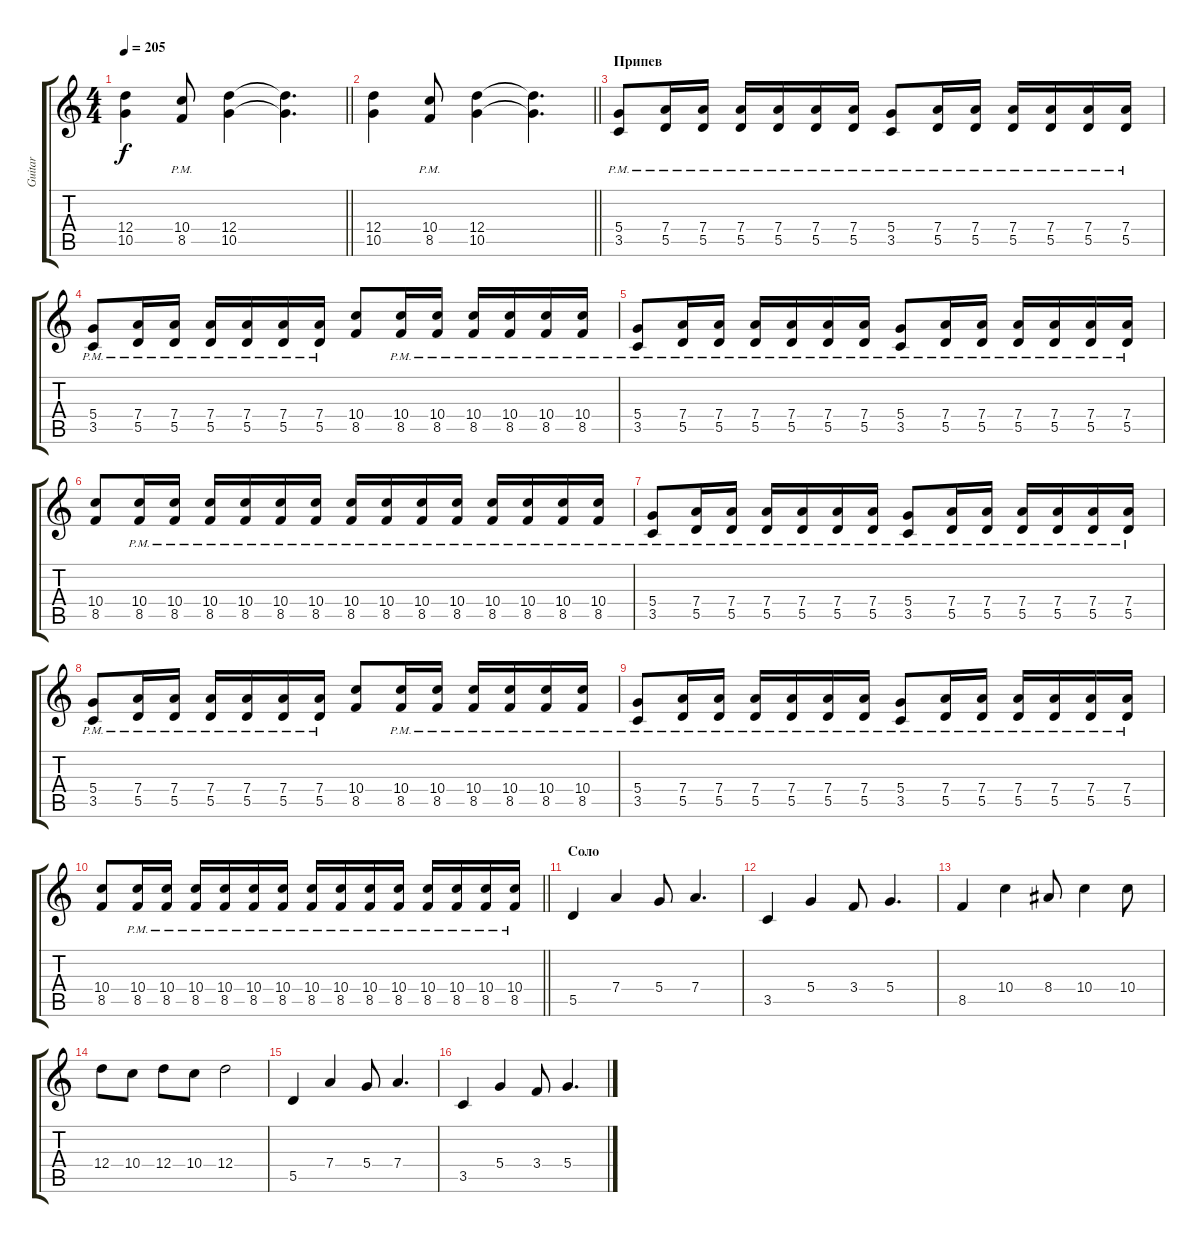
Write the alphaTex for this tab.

\track ("Guitar" "Guitar") {instrument distortionguitar}
\staff {score tabs}
\tuning (E4 B3 G3 D3 A2 E2) {hide}
\ts (4 4)
\tempo 205
\clef g2
\barLineRight lightlight
\ks c
(12.4 10.5).4{dy f} (10.4{pm} 8.5{pm}).8 (12.4 10.5).4 (12.4{t} 10.5{t}).4{d} |
\barLineRight lightlight
(12.4 10.5).4 (10.4{pm} 8.5{pm}).8 (12.4 10.5).4 (12.4{t} 10.5{t}).4{d} |
\section ("" "Припев")
(5.4{pm} 3.5{pm}).8 (7.4{pm} 5.5{pm}).16 (7.4{pm} 5.5{pm}).16 (7.4{pm} 5.5{pm}).16 (7.4{pm} 5.5{pm}).16 (7.4{pm} 5.5{pm}).16 (7.4{pm} 5.5{pm}).16 (5.4{pm} 3.5{pm}).8 (7.4{pm} 5.5{pm}).16 (7.4{pm} 5.5{pm}).16 (7.4{pm} 5.5{pm}).16 (7.4{pm} 5.5{pm}).16 (7.4{pm} 5.5{pm}).16 (7.4{pm} 5.5{pm}).16 |
(5.4{pm} 3.5{pm}).8 (7.4{pm} 5.5{pm}).16 (7.4{pm} 5.5{pm}).16 (7.4{pm} 5.5{pm}).16 (7.4{pm} 5.5{pm}).16 (7.4{pm} 5.5{pm}).16 (7.4{pm} 5.5{pm}).16 (10.4 8.5).8 (10.4{pm} 8.5{pm}).16 (10.4{pm} 8.5{pm}).16 (10.4{pm} 8.5{pm}).16 (10.4{pm} 8.5{pm}).16 (10.4{pm} 8.5{pm}).16 (10.4{pm} 8.5{pm}).16 |
(5.4{pm} 3.5{pm}).8 (7.4{pm} 5.5{pm}).16 (7.4{pm} 5.5{pm}).16 (7.4{pm} 5.5{pm}).16 (7.4{pm} 5.5{pm}).16 (7.4{pm} 5.5{pm}).16 (7.4{pm} 5.5{pm}).16 (5.4{pm} 3.5{pm}).8 (7.4{pm} 5.5{pm}).16 (7.4{pm} 5.5{pm}).16 (7.4{pm} 5.5{pm}).16 (7.4{pm} 5.5{pm}).16 (7.4{pm} 5.5{pm}).16 (7.4{pm} 5.5{pm}).16 |
(10.4 8.5).8 (10.4{pm} 8.5{pm}).16 (10.4{pm} 8.5{pm}).16 (10.4{pm} 8.5{pm}).16 (10.4{pm} 8.5{pm}).16 (10.4{pm} 8.5{pm}).16 (10.4{pm} 8.5{pm}).16 (10.4{pm} 8.5{pm}).16 (10.4{pm} 8.5{pm}).16 (10.4{pm} 8.5{pm}).16 (10.4{pm} 8.5{pm}).16 (10.4{pm} 8.5{pm}).16 (10.4{pm} 8.5{pm}).16 (10.4{pm} 8.5{pm}).16 (10.4{pm} 8.5{pm}).16 |
(5.4{pm} 3.5{pm}).8 (7.4{pm} 5.5{pm}).16 (7.4{pm} 5.5{pm}).16 (7.4{pm} 5.5{pm}).16 (7.4{pm} 5.5{pm}).16 (7.4{pm} 5.5{pm}).16 (7.4{pm} 5.5{pm}).16 (5.4{pm} 3.5{pm}).8 (7.4{pm} 5.5{pm}).16 (7.4{pm} 5.5{pm}).16 (7.4{pm} 5.5{pm}).16 (7.4{pm} 5.5{pm}).16 (7.4{pm} 5.5{pm}).16 (7.4{pm} 5.5{pm}).16 |
(5.4{pm} 3.5{pm}).8 (7.4{pm} 5.5{pm}).16 (7.4{pm} 5.5{pm}).16 (7.4{pm} 5.5{pm}).16 (7.4{pm} 5.5{pm}).16 (7.4{pm} 5.5{pm}).16 (7.4{pm} 5.5{pm}).16 (10.4 8.5).8 (10.4{pm} 8.5{pm}).16 (10.4{pm} 8.5{pm}).16 (10.4{pm} 8.5{pm}).16 (10.4{pm} 8.5{pm}).16 (10.4{pm} 8.5{pm}).16 (10.4{pm} 8.5{pm}).16 |
(5.4{pm} 3.5{pm}).8 (7.4{pm} 5.5{pm}).16 (7.4{pm} 5.5{pm}).16 (7.4{pm} 5.5{pm}).16 (7.4{pm} 5.5{pm}).16 (7.4{pm} 5.5{pm}).16 (7.4{pm} 5.5{pm}).16 (5.4{pm} 3.5{pm}).8 (7.4{pm} 5.5{pm}).16 (7.4{pm} 5.5{pm}).16 (7.4{pm} 5.5{pm}).16 (7.4{pm} 5.5{pm}).16 (7.4{pm} 5.5{pm}).16 (7.4{pm} 5.5{pm}).16 |
\barLineRight lightlight
(10.4 8.5).8 (10.4{pm} 8.5{pm}).16 (10.4{pm} 8.5{pm}).16 (10.4{pm} 8.5{pm}).16 (10.4{pm} 8.5{pm}).16 (10.4{pm} 8.5{pm}).16 (10.4{pm} 8.5{pm}).16 (10.4{pm} 8.5{pm}).16 (10.4{pm} 8.5{pm}).16 (10.4{pm} 8.5{pm}).16 (10.4{pm} 8.5{pm}).16 (10.4{pm} 8.5{pm}).16 (10.4{pm} 8.5{pm}).16 (10.4{pm} 8.5{pm}).16 (10.4{pm} 8.5{pm}).16 |
\section ("" "Соло")
5.5.4{volume 15 balance 8} 7.4.4 5.4.8 7.4.4{d} |
3.5.4 5.4.4 3.4.8 5.4.4{d} |
8.5.4 10.4.4 8.4.8 10.4.4 10.4.8 |
12.4.8 10.4.8 12.4.8 10.4.8 12.4.2 |
5.5.4 7.4.4 5.4.8 7.4.4{d} |
3.5.4 5.4.4 3.4.8 5.4.4{d}
